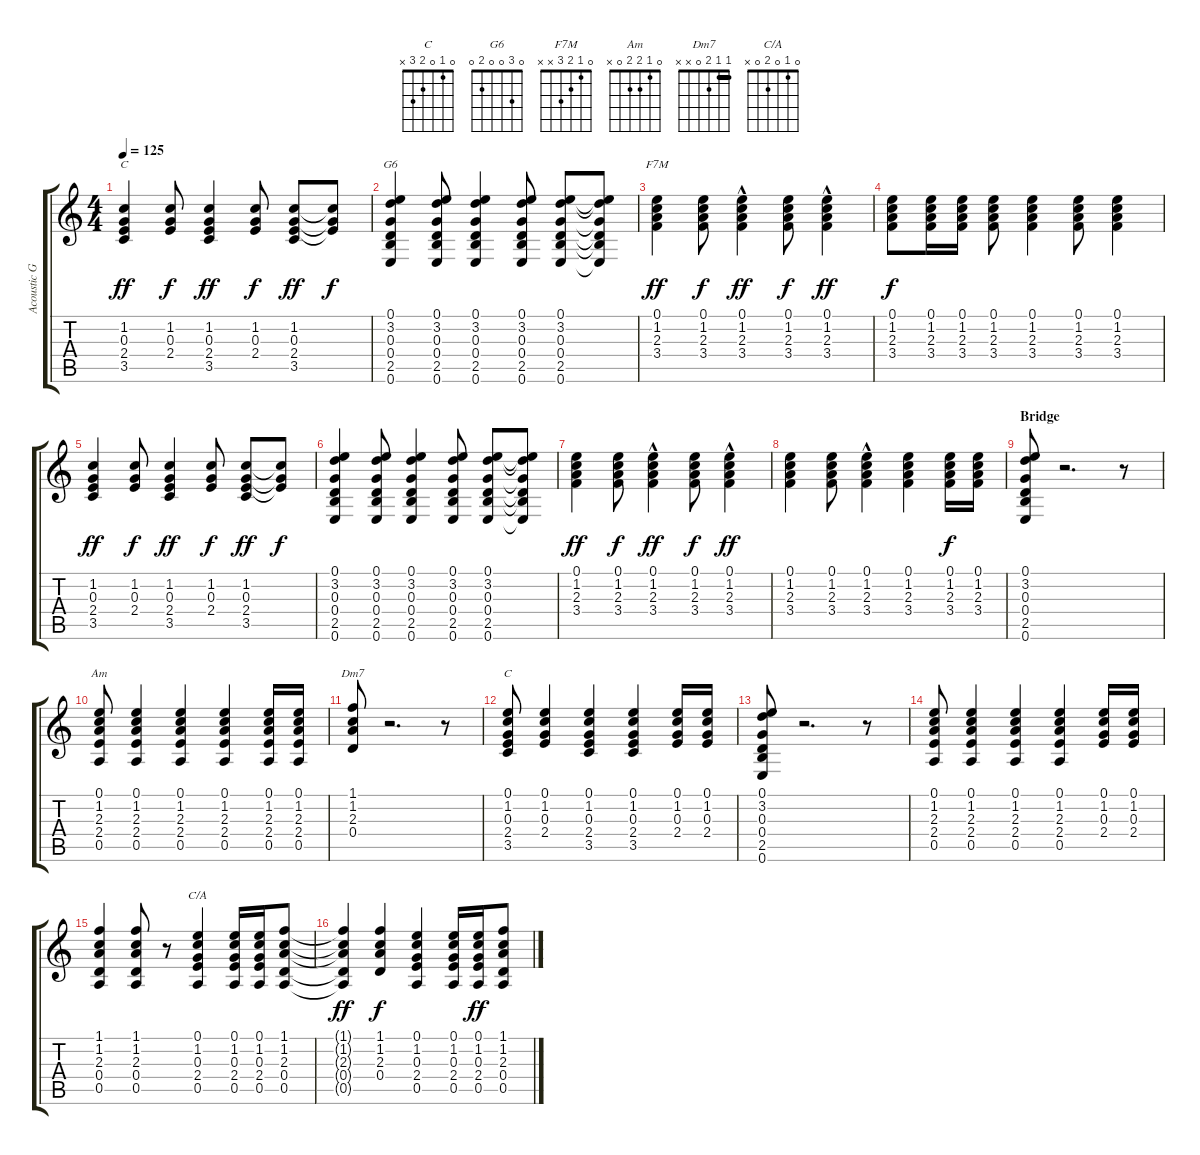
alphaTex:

\track ("Acoustic Guitar" "Acoustic G") {instrument acousticguitarsteel}
\staff {score tabs}
\tuning (E4 B3 G3 D3 A2 E2) {hide}
\chord ("C" x 1 0 2 3 x)
\chord ("G6" 0 3 0 0 2 0)
\chord ("F7M" 0 1 2 3 x x)
\chord ("Am" 0 1 2 2 0 x)
\chord ("Dm7" 1 1 2 0 x x) {barre 1}
\chord ("C" 0 1 0 2 3 x)
\chord ("C/A" 0 1 0 2 0 x)
\ts (4 4)
\tempo 125
\clef g2
\ks c
(1.2 0.3 2.4 3.5).4{ch "C" dy ff} (1.2 0.3 2.4).8{dy f} (1.2 0.3 2.4 3.5).4{dy ff} (1.2 0.3 2.4).8{dy f} (1.2 0.3 2.4 3.5).8{dy ff} (1.2{t} 0.3{t} 2.4{t}).8{dy f} |
(0.1 3.2 0.3 0.4 2.5 0.6).4{ch "G6"} (0.1 3.2 0.3 0.4 2.5 0.6).8 (0.1 3.2 0.3 0.4 2.5 0.6).4 (0.1 3.2 0.3 0.4 2.5 0.6).8 (0.1 3.2 0.3 0.4 2.5 0.6).8 (0.1{t} 3.2{t} 0.3{t} 0.4{t} 2.5{t} 0.6{t}).8 |
(0.1 1.2 2.3 3.4).4{ch "F7M" dy ff} (0.1 1.2 2.3 3.4).8{dy f} (0.1 1.2 2.3 3.4{hac}).4{dy ff} (0.1 1.2 2.3 3.4).8{dy f} (0.1 1.2{hac} 2.3 3.4).4{dy ff} |
(0.1 1.2 2.3 3.4).8{dy f} (0.1 1.2 2.3 3.4).16 (0.1 1.2 2.3 3.4).16 (0.1 1.2 2.3 3.4).8 (0.1 1.2 2.3 3.4).4 (0.1 1.2 2.3 3.4).8 (0.1 1.2 2.3 3.4).4 |
(1.2 0.3 2.4 3.5).4{dy ff} (1.2 0.3 2.4).8{dy f} (1.2 0.3 2.4 3.5).4{dy ff} (1.2 0.3 2.4).8{dy f} (1.2 0.3 2.4 3.5).8{dy ff} (1.2{t} 0.3{t} 2.4{t}).8{dy f} |
(0.1 3.2 0.3 0.4 2.5 0.6).4 (0.1 3.2 0.3 0.4 2.5 0.6).8 (0.1 3.2 0.3 0.4 2.5 0.6).4 (0.1 3.2 0.3 0.4 2.5 0.6).8 (0.1 3.2 0.3 0.4 2.5 0.6).8 (0.1{t} 3.2{t} 0.3{t} 0.4{t} 2.5{t} 0.6{t}).8 |
(0.1 1.2 2.3 3.4).4{dy ff} (0.1 1.2 2.3 3.4).8{dy f} (0.1 1.2 2.3 3.4{hac}).4{dy ff} (0.1 1.2 2.3 3.4).8{dy f} (0.1 1.2{hac} 2.3 3.4).4{dy ff} |
(0.1 1.2 2.3 3.4).4 (0.1 1.2 2.3 3.4).8 (0.1 1.2 2.3 3.4{hac}).4 (0.1 1.2 2.3 3.4).4 (0.1 1.2 2.3 3.4).16{dy f} (0.1 1.2 2.3 3.4).16 |
\section ("" "Bridge")
(0.1 3.2 0.3 0.4 2.5 0.6).8 r.2{d} r.8 |
(0.1 1.2 2.3 2.4 0.5).8{ch "Am"} (0.1 1.2 2.3 2.4 0.5).4 (0.1 1.2 2.3 2.4 0.5).4 (0.1 1.2 2.3 2.4 0.5).4 (0.1 1.2 2.3 2.4 0.5).16 (0.1 1.2 2.3 2.4 0.5).16 |
(1.1 1.2 2.3 0.4).8{ch "Dm7"} r.2{d} r.8 |
(0.1 1.2 0.3 2.4 3.5).8{ch "C"} (0.1 1.2 0.3 2.4).4 (0.1 1.2 0.3 2.4 3.5).4 (0.1 1.2 0.3 2.4 3.5).4 (0.1 1.2 0.3 2.4).16 (0.1 1.2 0.3 2.4).16 |
(0.1 3.2 0.3 0.4 2.5 0.6).8 r.2{d} r.8 |
(0.1 1.2 2.3 2.4 0.5).8 (0.1 1.2 2.3 2.4 0.5).4 (0.1 1.2 2.3 2.4 0.5).4 (0.1 1.2 2.3 2.4 0.5).4 (0.1 1.2 0.3 2.4).16 (0.1 1.2 0.3 2.4).16 |
(1.1 1.2 2.3 0.4 0.5).4 (1.1 1.2 2.3 0.4 0.5).8 r.8 (0.1 1.2 0.3 2.4 0.5).4{ch "C/A"} (0.1 1.2 0.3 2.4 0.5).16 (0.1 1.2 0.3 2.4 0.5).16 (1.1 1.2 2.3 0.4 0.5).8 |
(1.1{t} 1.2{t} 2.3{t} 0.4{t} 0.5{t}).4{dy ff} (1.1 1.2 2.3 0.4).4{dy f} (0.1 1.2 0.3 2.4 0.5).4 (0.1 1.2 0.3 2.4 0.5).16 (0.1 1.2 0.3 2.4 0.5).16{dy ff} (1.1 1.2 2.3 0.4 0.5).8
